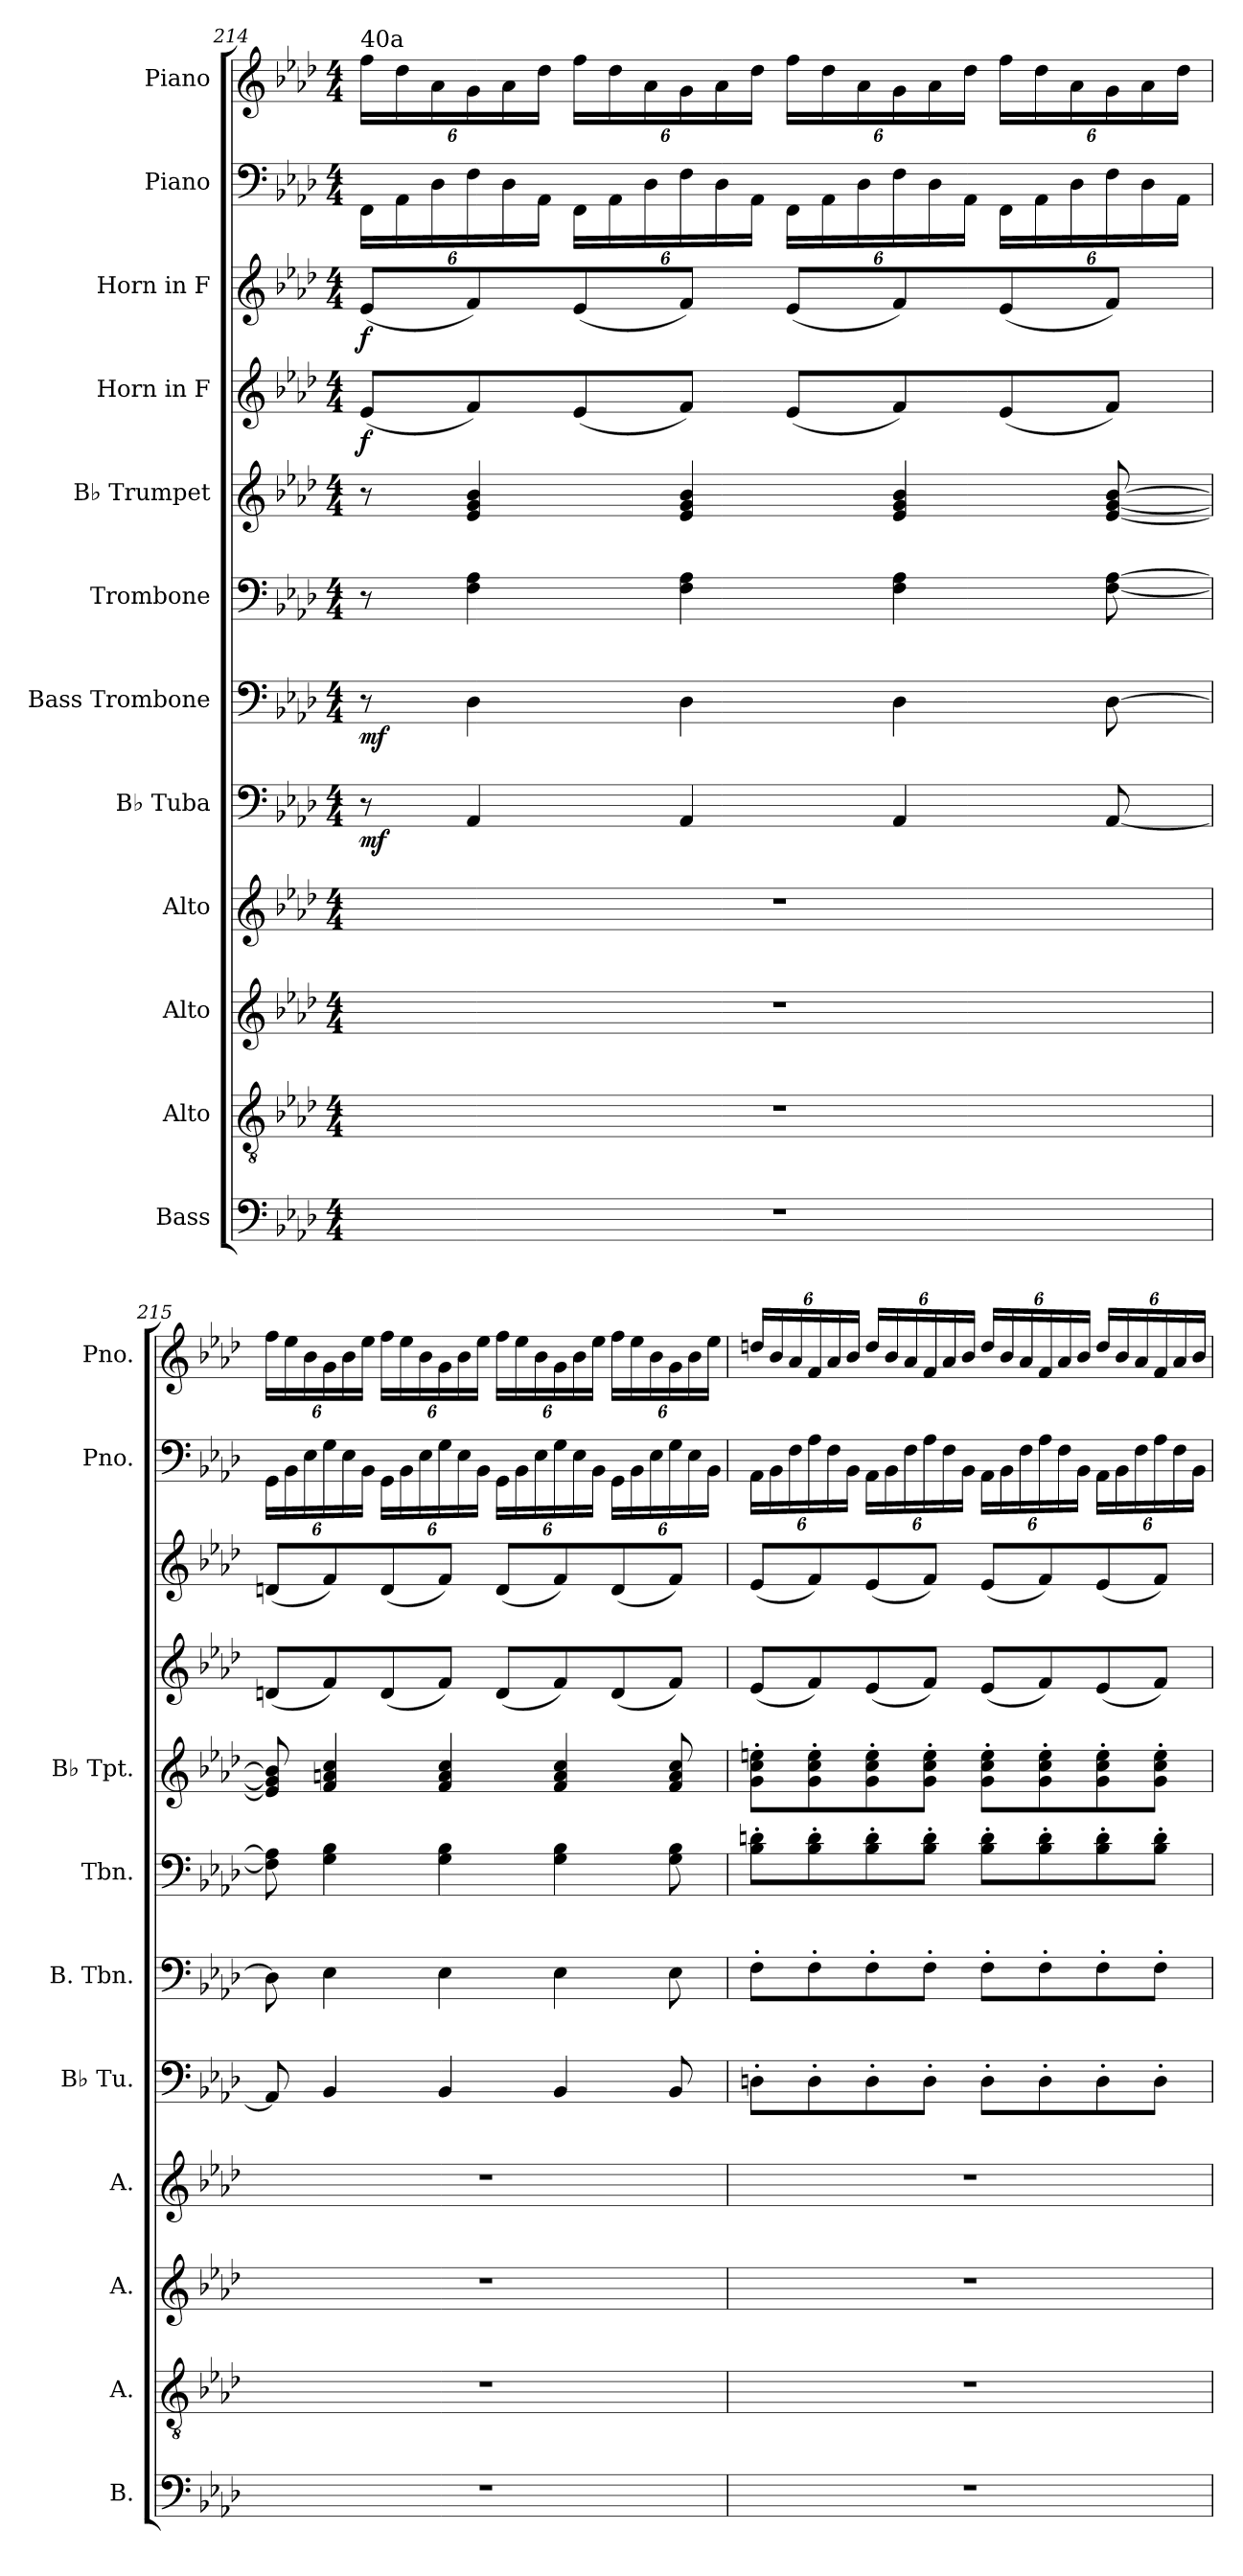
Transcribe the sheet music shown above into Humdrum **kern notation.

**kern	**kern	**kern	**kern	**kern	**dynam	**kern	**dynam	**kern	**kern	**kern	**dynam	**kern	**dynam	**kern	**kern
*part12	*part11	*part10	*part9	*part8	*part8	*part7	*part7	*part6	*part5	*part4	*part4	*part3	*part3	*part2	*part1
*staff12	*staff11	*staff10	*staff9	*staff8	*staff8	*staff7	*staff7	*staff6	*staff5	*staff4	*staff4	*staff3	*staff3	*staff2	*staff1
*I"Bass	*I"Alto	*I"Alto	*I"Alto	*I"B♭ Tuba	*	*I"Bass Trombone	*	*I"Trombone	*I"B♭ Trumpet	*I"Horn in F	*	*I"Horn in F	*	*I"Piano	*I"Piano
*I'B.	*I'A.	*I'A.	*I'A.	*I'B♭ Tu.	*	*I'B. Tbn.	*	*I'Tbn.	*I'B♭ Tpt.	*	*	*	*	*I'Pno.	*I'Pno.
!!LO:PB:g=z
*clefF4	*clefGv2	*clefG2	*clefG2	*clefF4	*	*clefF4	*	*clefF4	*clefG2	*clefG2	*	*clefG2	*	*clefF4	*clefG2
*	*	*	*	*	*	*	*	*	*ITrd1c2	*ITrd4c7	*	*ITrd4c7	*	*	*
*k[b-e-a-d-]	*k[b-e-a-d-]	*k[b-e-a-d-]	*k[b-e-a-d-]	*k[b-e-a-d-]	*	*k[b-e-a-d-]	*	*k[b-e-a-d-]	*k[b-e-a-d-g-c-]	*k[b-e-a-d-g-]	*	*k[b-e-a-d-g-]	*	*k[b-e-a-d-]	*k[b-e-a-d-]
*M4/4	*M4/4	*M4/4	*M4/4	*M4/4	*	*M4/4	*	*M4/4	*M4/4	*M4/4	*	*M4/4	*	*M4/4	*M4/4
*	*	*	*	*	*	*	*	*	*	*	*	*	*	*Xbrackettup	*Xbrackettup
=214	=214	=214	=214	=214	=214	=214	=214	=214	=214	=214	=214	=214	=214	=214	=214
!	!	!	!	!	!	!	!	!	!	!	!	!	!	!	!LO:TX:a:t=40a
!	!	!	!	!	!LO:DY:b	!	!LO:DY:b	!	!	!	!LO:DY:b	!	!LO:DY:b	!	!
1r	1r	1r	1r	8r	mf	8r	mf	8r	8r	(8A-/L	f	(8A-/L	f	24FF\LL	24ff\LL
.	.	.	.	.	.	.	.	.	.	.	.	.	.	24AA-\	24dd-\
.	.	.	.	.	.	.	.	.	.	.	.	.	.	24D-\	24a-\
.	.	.	.	4AA-/	.	4D-\	.	4F\ 4A-\	4d-/ 4f/ 4a-/	8B-/)	.	8B-/)	.	24F\	24g\
.	.	.	.	.	.	.	.	.	.	.	.	.	.	24D-\	24a-\
.	.	.	.	.	.	.	.	.	.	.	.	.	.	24AA-\JJ	24dd-\JJ
.	.	.	.	.	.	.	.	.	.	(8A-/	.	(8A-/	.	24FF\LL	24ff\LL
.	.	.	.	.	.	.	.	.	.	.	.	.	.	24AA-\	24dd-\
.	.	.	.	.	.	.	.	.	.	.	.	.	.	24D-\	24a-\
.	.	.	.	4AA-/	.	4D-\	.	4F\ 4A-\	4d-/ 4f/ 4a-/	8B-/J)	.	8B-/J)	.	24F\	24g\
.	.	.	.	.	.	.	.	.	.	.	.	.	.	24D-\	24a-\
.	.	.	.	.	.	.	.	.	.	.	.	.	.	24AA-\JJ	24dd-\JJ
.	.	.	.	.	.	.	.	.	.	(8A-/L	.	(8A-/L	.	24FF\LL	24ff\LL
.	.	.	.	.	.	.	.	.	.	.	.	.	.	24AA-\	24dd-\
.	.	.	.	.	.	.	.	.	.	.	.	.	.	24D-\	24a-\
.	.	.	.	4AA-/	.	4D-\	.	4F\ 4A-\	4d-/ 4f/ 4a-/	8B-/)	.	8B-/)	.	24F\	24g\
.	.	.	.	.	.	.	.	.	.	.	.	.	.	24D-\	24a-\
.	.	.	.	.	.	.	.	.	.	.	.	.	.	24AA-\JJ	24dd-\JJ
.	.	.	.	.	.	.	.	.	.	(8A-/	.	(8A-/	.	24FF\LL	24ff\LL
.	.	.	.	.	.	.	.	.	.	.	.	.	.	24AA-\	24dd-\
.	.	.	.	.	.	.	.	.	.	.	.	.	.	24D-\	24a-\
.	.	.	.	[8AA-/	.	[8D-\	.	[8F\ [8A-\	[8d-/ [8f/ [8a-/	8B-/J)	.	8B-/J)	.	24F\	24g\
.	.	.	.	.	.	.	.	.	.	.	.	.	.	24D-\	24a-\
.	.	.	.	.	.	.	.	.	.	.	.	.	.	24AA-\JJ	24dd-\JJ
!!LO:PB:g=z
=215	=215	=215	=215	=215	=215	=215	=215	=215	=215	=215	=215	=215	=215	=215	=215
1r	1r	1r	1r	8AA-/]	.	8D-\]	.	8F\] 8A-\]	8d-/] 8f/] 8a-/]	(8Gn/L	.	(8Gn/L	.	24GG\LL	24ff\LL
.	.	.	.	.	.	.	.	.	.	.	.	.	.	24BB-\	24ee-\
.	.	.	.	.	.	.	.	.	.	.	.	.	.	24E-\	24b-\
.	.	.	.	4BB-/	.	4E-\	.	4G\ 4B-\	4e-/ 4gn/ 4b-/	8B-/)	.	8B-/)	.	24G\	24g\
.	.	.	.	.	.	.	.	.	.	.	.	.	.	24E-\	24b-\
.	.	.	.	.	.	.	.	.	.	.	.	.	.	24BB-\JJ	24ee-\JJ
.	.	.	.	.	.	.	.	.	.	(8G/	.	(8G/	.	24GG\LL	24ff\LL
.	.	.	.	.	.	.	.	.	.	.	.	.	.	24BB-\	24ee-\
.	.	.	.	.	.	.	.	.	.	.	.	.	.	24E-\	24b-\
.	.	.	.	4BB-/	.	4E-\	.	4G\ 4B-\	4e-/ 4g/ 4b-/	8B-/J)	.	8B-/J)	.	24G\	24g\
.	.	.	.	.	.	.	.	.	.	.	.	.	.	24E-\	24b-\
.	.	.	.	.	.	.	.	.	.	.	.	.	.	24BB-\JJ	24ee-\JJ
.	.	.	.	.	.	.	.	.	.	(8G/L	.	(8G/L	.	24GG\LL	24ff\LL
.	.	.	.	.	.	.	.	.	.	.	.	.	.	24BB-\	24ee-\
.	.	.	.	.	.	.	.	.	.	.	.	.	.	24E-\	24b-\
.	.	.	.	4BB-/	.	4E-\	.	4G\ 4B-\	4e-/ 4g/ 4b-/	8B-/)	.	8B-/)	.	24G\	24g\
.	.	.	.	.	.	.	.	.	.	.	.	.	.	24E-\	24b-\
.	.	.	.	.	.	.	.	.	.	.	.	.	.	24BB-\JJ	24ee-\JJ
.	.	.	.	.	.	.	.	.	.	(8G/	.	(8G/	.	24GG\LL	24ff\LL
.	.	.	.	.	.	.	.	.	.	.	.	.	.	24BB-\	24ee-\
.	.	.	.	.	.	.	.	.	.	.	.	.	.	24E-\	24b-\
.	.	.	.	8BB-/	.	8E-\	.	8G\ 8B-\	8e-/ 8g/ 8b-/	8B-/J)	.	8B-/J)	.	24G\	24g\
.	.	.	.	.	.	.	.	.	.	.	.	.	.	24E-\	24b-\
.	.	.	.	.	.	.	.	.	.	.	.	.	.	24BB-\JJ	24ee-\JJ
!!LO:PB:g=z
=216	=216	=216	=216	=216	=216	=216	=216	=216	=216	=216	=216	=216	=216	=216	=216
1r	1r	1r	1r	8Dn'\L	.	8F'\L	.	8B-\' 8dn\'L	8f\' 8b-\' 8ddn\'L	(8A-/L	.	(8A-/L	.	24AA-\LL	24ddn/LL
.	.	.	.	.	.	.	.	.	.	.	.	.	.	24BB-\	24b-/
.	.	.	.	.	.	.	.	.	.	.	.	.	.	24F\	24a-/
.	.	.	.	8D'\	.	8F'\	.	8B-\' 8d\'	8f\' 8b-\' 8dd\'	8B-/)	.	8B-/)	.	24A-\	24f/
.	.	.	.	.	.	.	.	.	.	.	.	.	.	24F\	24a-/
.	.	.	.	.	.	.	.	.	.	.	.	.	.	24BB-\JJ	24b-/JJ
.	.	.	.	8D'\	.	8F'\	.	8B-\' 8d\'	8f\' 8b-\' 8dd\'	(8A-/	.	(8A-/	.	24AA-\LL	24dd/LL
.	.	.	.	.	.	.	.	.	.	.	.	.	.	24BB-\	24b-/
.	.	.	.	.	.	.	.	.	.	.	.	.	.	24F\	24a-/
.	.	.	.	8D'\J	.	8F'\J	.	8B-\' 8d\'J	8f\' 8b-\' 8dd\'J	8B-/J)	.	8B-/J)	.	24A-\	24f/
.	.	.	.	.	.	.	.	.	.	.	.	.	.	24F\	24a-/
.	.	.	.	.	.	.	.	.	.	.	.	.	.	24BB-\JJ	24b-/JJ
.	.	.	.	8D'\L	.	8F'\L	.	8B-\' 8d\'L	8f\' 8b-\' 8dd\'L	(8A-/L	.	(8A-/L	.	24AA-\LL	24dd/LL
.	.	.	.	.	.	.	.	.	.	.	.	.	.	24BB-\	24b-/
.	.	.	.	.	.	.	.	.	.	.	.	.	.	24F\	24a-/
.	.	.	.	8D'\	.	8F'\	.	8B-\' 8d\'	8f\' 8b-\' 8dd\'	8B-/)	.	8B-/)	.	24A-\	24f/
.	.	.	.	.	.	.	.	.	.	.	.	.	.	24F\	24a-/
.	.	.	.	.	.	.	.	.	.	.	.	.	.	24BB-\JJ	24b-/JJ
.	.	.	.	8D'\	.	8F'\	.	8B-\' 8d\'	8f\' 8b-\' 8dd\'	(8A-/	.	(8A-/	.	24AA-\LL	24dd/LL
.	.	.	.	.	.	.	.	.	.	.	.	.	.	24BB-\	24b-/
.	.	.	.	.	.	.	.	.	.	.	.	.	.	24F\	24a-/
.	.	.	.	8D'\J	.	8F'\J	.	8B-\' 8d\'J	8f\' 8b-\' 8dd\'J	8B-/J)	.	8B-/J)	.	24A-\	24f/
.	.	.	.	.	.	.	.	.	.	.	.	.	.	24F\	24a-/
.	.	.	.	.	.	.	.	.	.	.	.	.	.	24BB-\JJ	24b-/JJ
=	=	=	=	=	=	=	=	=	=	=	=	=	=	=	=
*-	*-	*-	*-	*-	*-	*-	*-	*-	*-	*-	*-	*-	*-	*-	*-
